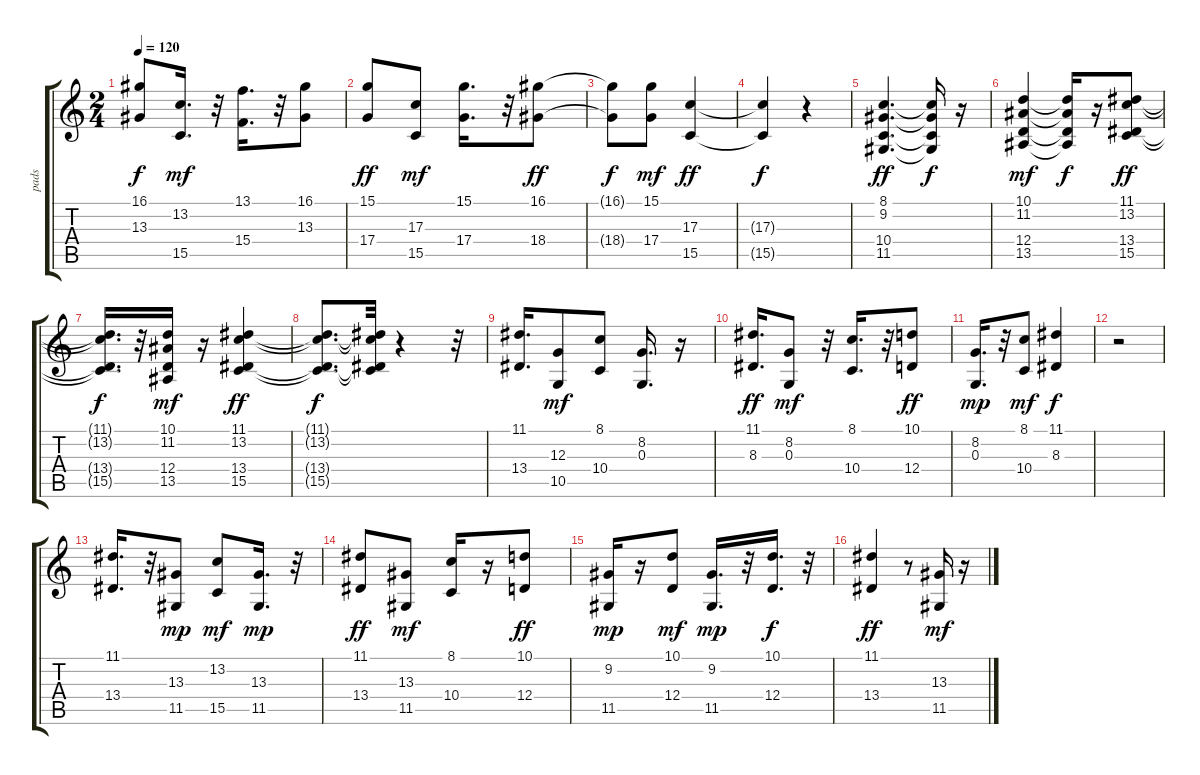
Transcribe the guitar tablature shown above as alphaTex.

\track ("pads" "pads") {instrument pad5bowed}
\staff {score tabs}
\tuning (E4 B3 G3 D3 A2 E2) {hide}
\ts (2 4)
\tempo 120
\clef g2
\ks c
(16.1 13.3).8{dy f} (13.2 15.5).16{d dy mf} r.32 (13.1 15.4).16{d} r.32 (16.1 13.3).8 |
(15.1 17.4).8{dy ff} (17.3 15.5).8{dy mf} (15.1 17.4).16{d} r.32 (16.1 18.4).8{dy ff} |
(16.1{t} 18.4{t}).8{dy f} (15.1 17.4).8{dy mf} (17.3 15.5).4{dy ff} |
(17.3{t} 15.5{t}).4{dy f} r.4 |
(8.1 9.2 10.4 11.5).4{d dy ff} (8.1{t} 9.2{t} 10.4{t} 11.5{t}).16{dy f} r.16 |
(10.1 11.2 12.4 13.5).4{dy mf} (10.1{t} 11.2{t} 12.4{t} 13.5{t}).16{dy f} r.16 (11.1 13.2 13.4 15.5).8{dy ff} |
(11.1{t} 13.2{t} 13.4{t} 15.5{t}).16{d dy f} r.32 (10.1 11.2 12.4 13.5).16{dy mf} r.16 (11.1 13.2 13.4 15.5).4{dy ff} |
(11.1{t} 13.2{t} 13.4{t} 15.5{t}).8{d dy f} (11.1{t} 13.2{t} 13.4{t} 15.5{t}).32 r.4 r.32 |
(11.1 13.4).16{d} (12.3 10.5).8{dy mf} (8.1 10.4).8 (8.2 0.3).16{d} r.16 |
(11.1 8.3).16{d dy ff} (8.2 0.3).8{dy mf} r.32 (8.1 10.4).16{d} r.32 (10.1 12.4).8{dy ff} |
(8.2 0.3).16{d dy mp} r.32 (8.1 10.4).8{dy mf} (11.1 8.3).4{dy f} |
r.2 |
(11.1 13.4).16{d} r.32 (13.3 11.5).8{dy mp} (13.2 15.5).8{dy mf} (13.3 11.5).16{d dy mp} r.32 |
(11.1 13.4).8{dy ff} (13.3 11.5).8{dy mf} (8.1 10.4).16 r.16 (10.1 12.4).8{dy ff} |
(9.2 11.5).16{dy mp} r.16 (10.1 12.4).8{dy mf} (9.2 11.5).16{d dy mp} r.32 (10.1 12.4).16{d dy f} r.32 |
(11.1 13.4).4{dy ff} r.8 (13.3 11.5).16{dy mf} r.16
